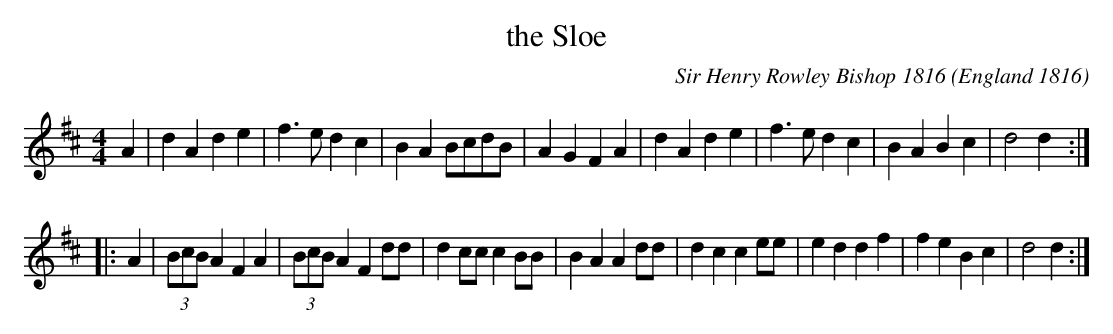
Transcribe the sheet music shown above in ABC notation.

X:1
T: the Sloe
C: Sir Henry Rowley Bishop 1816
O: England 1816
M: 4/4
L: 1/8
K: D
A2 |\
d2A2 d2e2 | f3e d2c2 | B2A2 BcdB | A2G2 F2A2 |\
d2A2 d2e2 | f3e d2c2 | B2A2 B2c2 | d4 d2 :|
|: A2 |\
(3BcB A2 F2A2 | (3BcB A2 F2dd | d2cc c2BB | B2A2 A2dd |\
d2c2 c2ee | e2d2 d2f2 | f2e2 B2c2 | d4 d2 :|
